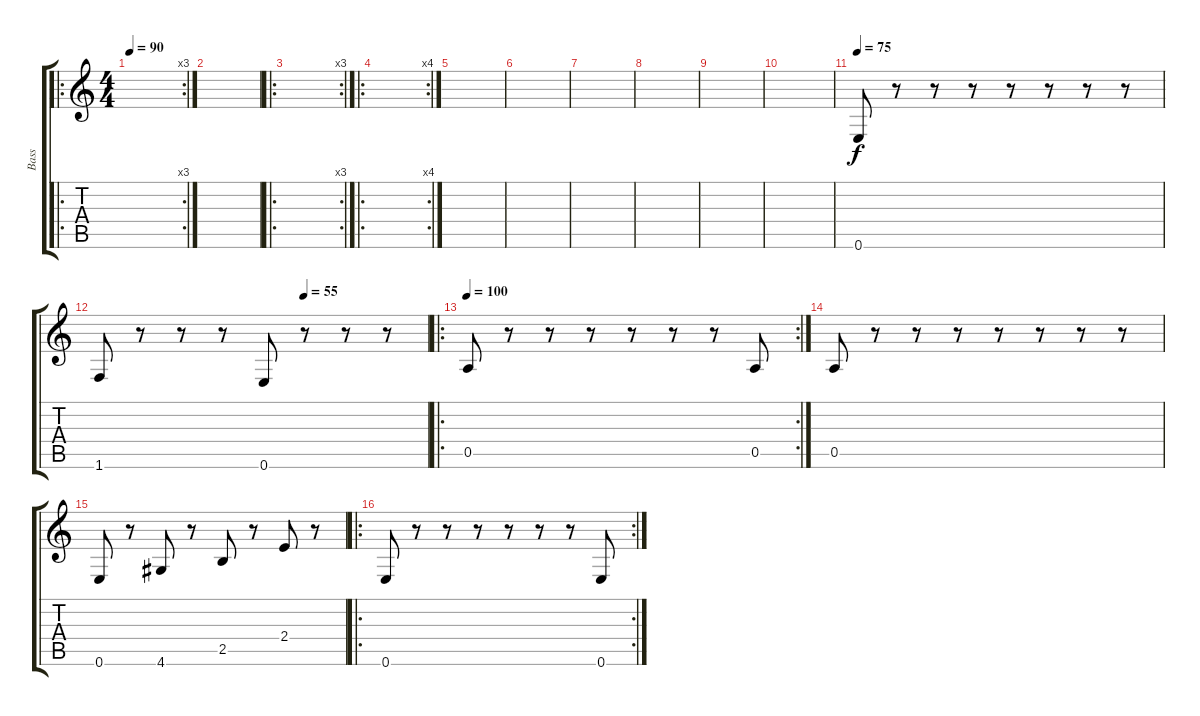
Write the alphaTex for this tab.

\track ("Bass" "Bass") {instrument contrabass}
\staff {score tabs}
\tuning (E4 B3 G3 D3 A2 E2) {hide}
\ro
\rc 3
\ts (4 4)
\tempo 90
\clef g2
\ks c
|
|
\ro
\rc 3
|
\ro
\rc 4
|
|
|
|
|
|
|
\tempo 75
0.6.8 r.8 r.8 r.8 r.8 r.8 r.8 r.8 |
\tempo (55 0.625)
1.6.8 r.8 r.8 r.8 0.6.8 r.8 r.8 r.8 |
\ro
\rc 2
\tempo 100
0.5.8 r.8 r.8 r.8 r.8 r.8 r.8 0.5.8 |
0.5.8 r.8 r.8 r.8 r.8 r.8 r.8 r.8 |
0.6.8 r.8 4.6.8 r.8 2.5.8 r.8 2.4.8 r.8 |
\ro
\rc 2
0.6.8 r.8 r.8 r.8 r.8 r.8 r.8 0.6.8
